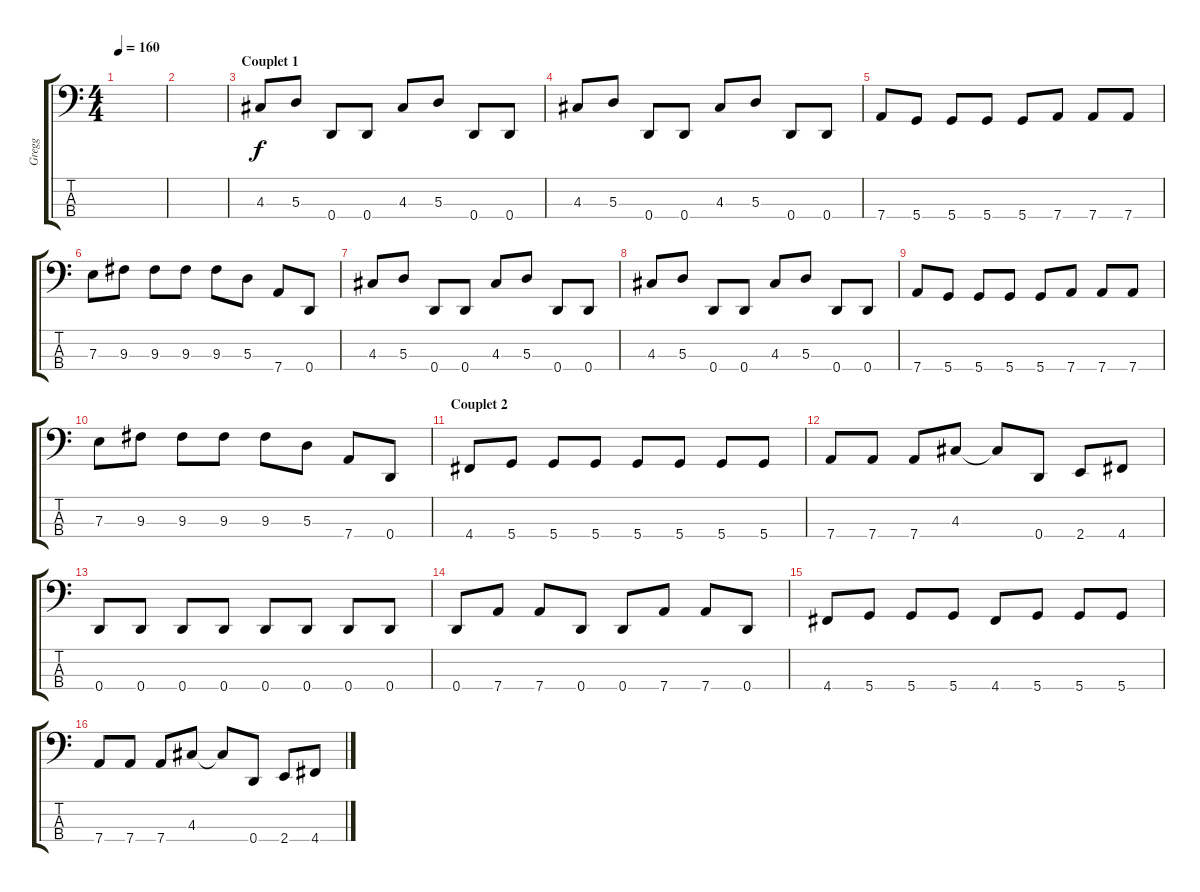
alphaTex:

\track ("Gregg" "Gregg") {instrument electricbasspick}
\staff {score tabs}
\tuning (G2 D2 A1 D1) {hide}
\ts (4 4)
\tempo 160
\clef f4
\ks c
|
|
\section ("" "Couplet 1")
4.3.8 5.3.8 0.4.8 0.4.8 4.3.8 5.3.8 0.4.8 0.4.8 |
4.3.8 5.3.8 0.4.8 0.4.8 4.3.8 5.3.8 0.4.8 0.4.8 |
7.4.8 5.4.8 5.4.8 5.4.8 5.4.8 7.4.8 7.4.8 7.4.8 |
7.3.8 9.3.8 9.3.8 9.3.8 9.3.8 5.3.8 7.4.8 0.4.8 |
4.3.8 5.3.8 0.4.8 0.4.8 4.3.8 5.3.8 0.4.8 0.4.8 |
4.3.8 5.3.8 0.4.8 0.4.8 4.3.8 5.3.8 0.4.8 0.4.8 |
7.4.8 5.4.8 5.4.8 5.4.8 5.4.8 7.4.8 7.4.8 7.4.8 |
7.3.8 9.3.8 9.3.8 9.3.8 9.3.8 5.3.8 7.4.8 0.4.8 |
\section ("" "Couplet 2")
4.4.8 5.4.8 5.4.8 5.4.8 5.4.8 5.4.8 5.4.8 5.4.8 |
7.4.8 7.4.8 7.4.8 4.3.8 4.3{t}.8 0.4.8 2.4.8 4.4.8 |
0.4.8 0.4.8 0.4.8 0.4.8 0.4.8 0.4.8 0.4.8 0.4.8 |
0.4.8 7.4.8 7.4.8 0.4.8 0.4.8 7.4.8 7.4.8 0.4.8 |
4.4.8 5.4.8 5.4.8 5.4.8 4.4.8 5.4.8 5.4.8 5.4.8 |
7.4.8 7.4.8 7.4.8 4.3.8 4.3{t}.8 0.4.8 2.4.8 4.4.8
